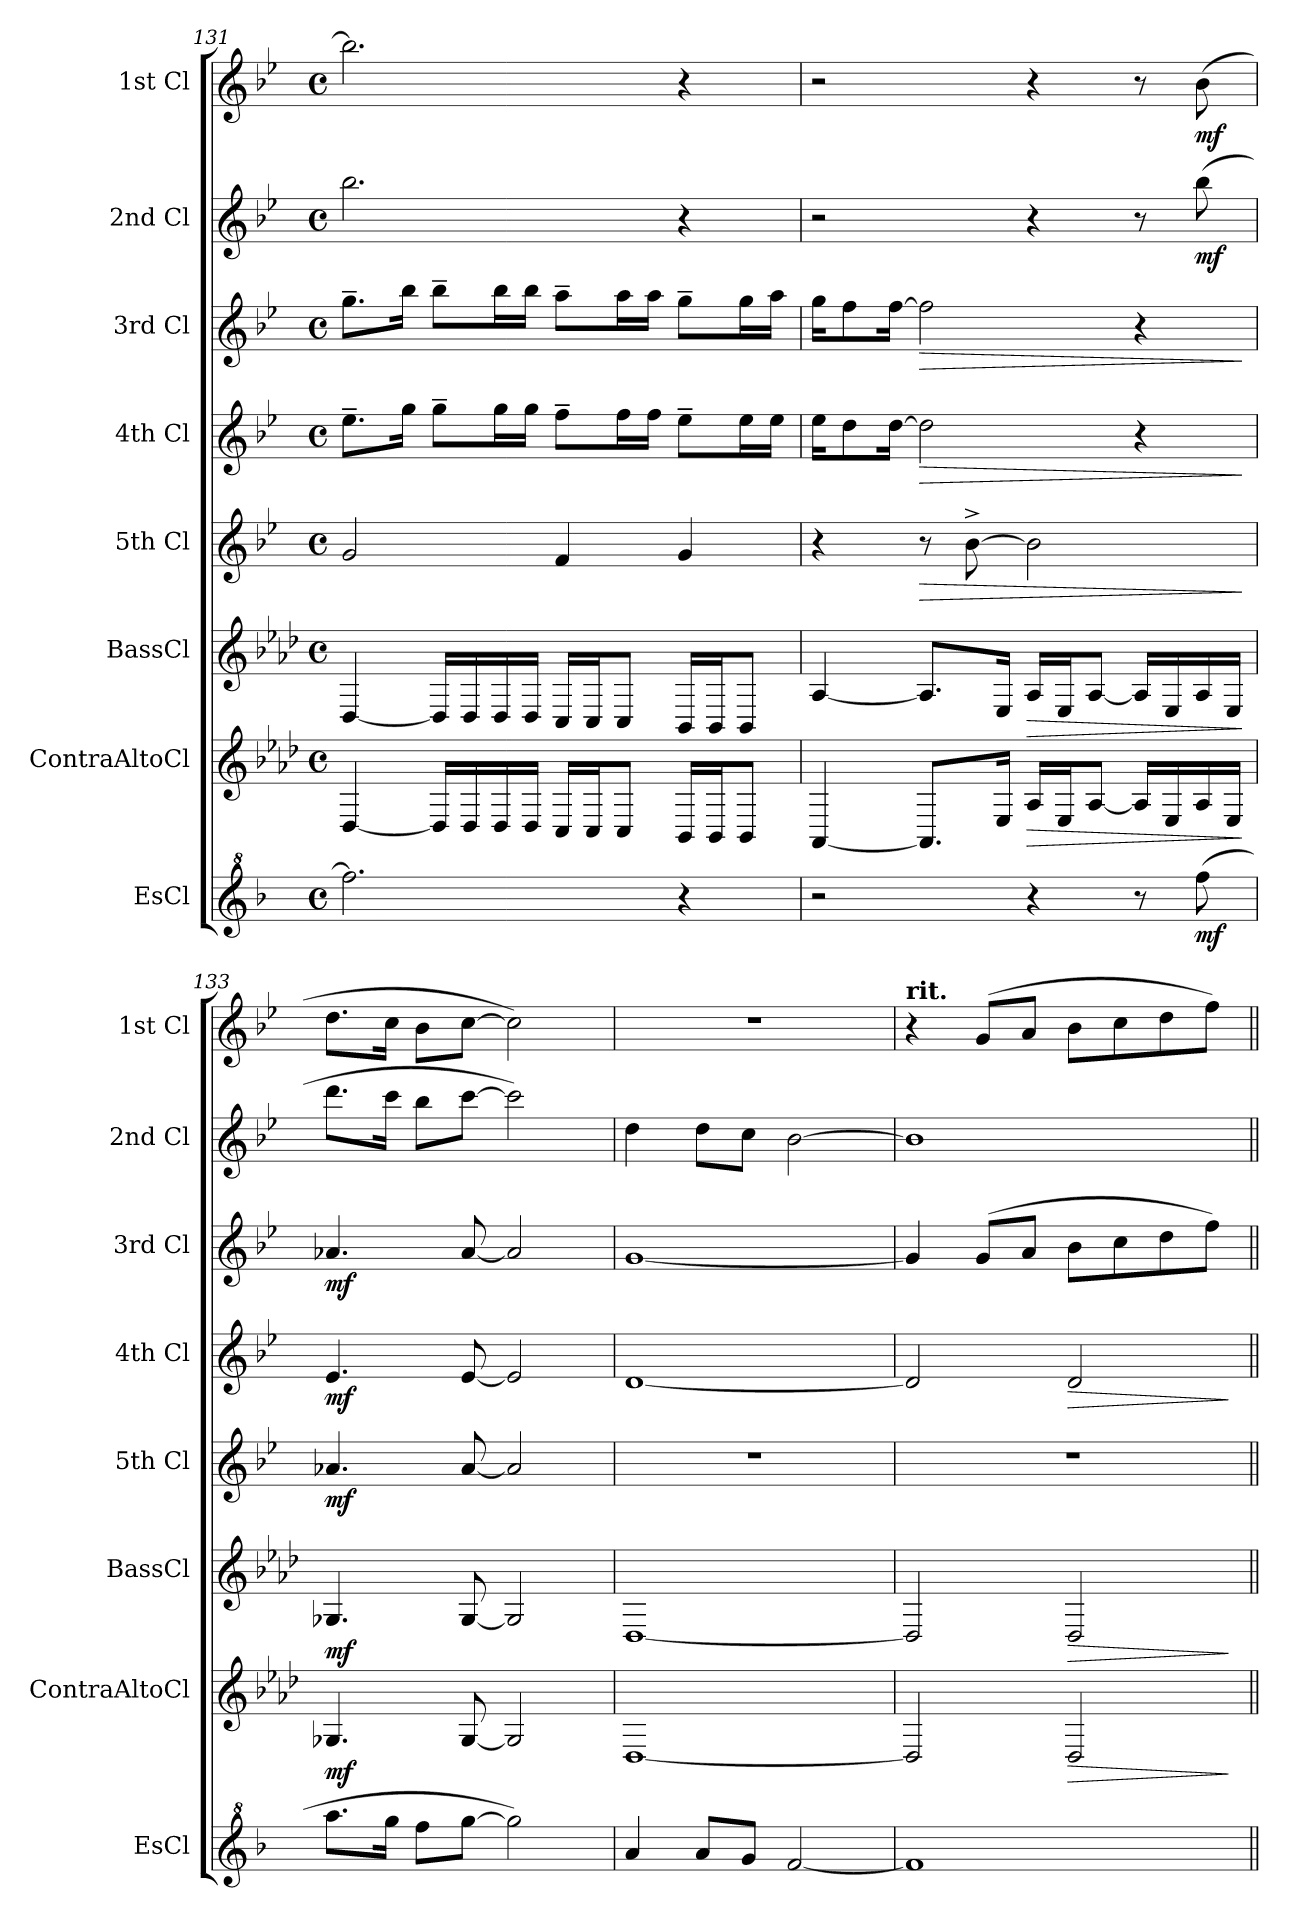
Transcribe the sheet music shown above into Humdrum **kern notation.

**kern	**dynam	**kern	**dynam	**kern	**dynam	**kern	**dynam	**kern	**dynam	**kern	**dynam	**kern	**dynam	**kern	**dynam
*part8	*part8	*part7	*part7	*part6	*part6	*part5	*part5	*part4	*part4	*part3	*part3	*part2	*part2	*part1	*part1
*staff8	*staff8	*staff7	*staff7	*staff6	*staff6	*staff5	*staff5	*staff4	*staff4	*staff3	*staff3	*staff2	*staff2	*staff1	*staff1
*I"EsCl	*	*I"ContraAltoCl	*	*I"BassCl	*	*I"5th Cl	*	*I"4th Cl	*	*I"3rd Cl	*	*I"2nd Cl	*	*I"1st Cl	*
*I'EsCl	*	*I'ContraAltoCl	*	*I'BassCl	*	*I'5th Cl	*	*I'4th Cl	*	*I'3rd Cl	*	*I'2nd Cl	*	*I'1st Cl	*
!!LO:PB:g=z
*clefG^2	*	*clefG2	*	*clefG2	*	*clefG2	*	*clefG2	*	*clefG2	*	*clefG2	*	*clefG2	*
*ITrd5c9	*	*ITrd12c21	*	*ITrd8c14	*	*ITrd1c2	*	*ITrd1c2	*	*ITrd1c2	*	*ITrd1c2	*	*ITrd1c2	*
*k[b-e-a-d-]	*	*k[b-e-a-d-]	*	*k[b-e-a-d-]	*	*k[b-e-a-d-]	*	*k[b-e-a-d-]	*	*k[b-e-a-d-]	*	*k[b-e-a-d-]	*	*k[b-e-a-d-]	*
*M4/4	*	*M4/4	*	*M4/4	*	*M4/4	*	*M4/4	*	*M4/4	*	*M4/4	*	*M4/4	*
*met(c)	*	*met(c)	*	*met(c)	*	*met(c)	*	*met(c)	*	*met(c)	*	*met(c)	*	*met(c)	*
=131	=131	=131	=131	=131	=131	=131	=131	=131	=131	=131	=131	=131	=131	=131	=131
2.aa-\]	.	[4DD-/	.	[4DD-/	.	2f/	.	8.dd-~\L	.	8.ff~\L	.	2.aa-\	.	2.aa-\]	.
.	.	.	.	.	.	.	.	16ff\Jk	.	16aa-\Jk	.	.	.	.	.
.	.	16DD-/LL]	.	16DD-/LL]	.	.	.	8ff~\L	.	8aa-~\L	.	.	.	.	.
.	.	16DD-/	.	16DD-/	.	.	.	.	.	.	.	.	.	.	.
.	.	16DD-/	.	16DD-/	.	.	.	16ff\L	.	16aa-\L	.	.	.	.	.
.	.	16DD-/JJ	.	16DD-/JJ	.	.	.	16ff\JJ	.	16aa-\JJ	.	.	.	.	.
.	.	16CC/LL	.	16CC/LL	.	4e-/	.	8ee-~\L	.	8gg~\L	.	.	.	.	.
.	.	16CC/J	.	16CC/J	.	.	.	.	.	.	.	.	.	.	.
.	.	8CC/J	.	8CC/J	.	.	.	16ee-\L	.	16gg\L	.	.	.	.	.
.	.	.	.	.	.	.	.	16ee-\JJ	.	16gg\JJ	.	.	.	.	.
4r	.	16BBB-/LL	.	16BBB-/LL	.	4f/	.	8dd-~\L	.	8ff~\L	.	4r	.	4r	.
.	.	16BBB-/J	.	16BBB-/J	.	.	.	.	.	.	.	.	.	.	.
.	.	8BBB-/J	.	8BBB-/J	.	.	.	16dd-\L	.	16ff\L	.	.	.	.	.
.	.	.	.	.	.	.	.	16dd-\JJ	.	16gg\JJ	.	.	.	.	.
=132	=132	=132	=132	=132	=132	=132	=132	=132	=132	=132	=132	=132	=132	=132	=132
2r	.	[4AAA-/	.	[4AA-/	.	4r	.	16dd-\KL	.	16ff\KL	.	2r	.	2r	.
.	.	.	.	.	.	.	.	8cc\	.	8ee-\	.	.	.	.	.
.	.	.	.	.	.	.	.	[16cc\Jk	.	[16ee-\Jk	.	.	.	.	.
!	!	!	!	!	!	!	!LO:HP:b	!	!LO:HP:b	!	!LO:HP:b	!	!	!	!
.	.	8.AAA-/L]	.	8.AA-/L]	.	8r	>	2cc\]	>	2ee-\]	>	.	.	.	.
.	.	.	.	.	.	[8a-^\	.	.	.	.	.	.	.	.	.
.	.	16EE-/Jk	.	16EE-/Jk	.	.	.	.	.	.	.	.	.	.	.
!	!	!	!LO:HP:b	!	!LO:HP:b	!	!	!	!	!	!	!	!	!	!
4r	.	16AA-/LL	>	16AA-/LL	>	2a-\]	.	.	.	.	.	4r	.	4r	.
.	.	16EE-/J	.	16EE-/J	.	.	.	.	.	.	.	.	.	.	.
.	.	[8AA-/J	.	[8AA-/J	.	.	.	.	.	.	.	.	.	.	.
8r	.	16AA-/LL]	.	16AA-/LL]	.	.	.	4r	.	4r	.	8r	.	8r	.
.	.	16EE-/	.	16EE-/	.	.	.	.	.	.	.	.	.	.	.
!	!LO:DY:b	!	!	!	!	!	!	!	!	!	!	!	!LO:DY:b	!	!LO:DY:b
(8aa-\	mf	16AA-/	.	16AA-/	.	.	.	.	.	.	.	(8aa-\	mf	(>8a-\	mf
.	.	16EE-/JJ	.	16EE-/JJ	.	.	.	.	.	.	.	.	.	.	.
.	.	.	]	.	]	.	]	.	]	.	]	.	.	.	.
=133	=133	=133	=133	=133	=133	=133	=133	=133	=133	=133	=133	=133	=133	=133	=133
!	!	!	!LO:DY:b	!	!LO:DY:b	!	!LO:DY:b	!	!LO:DY:b	!	!LO:DY:b	!	!	!	!
8.ccc\L	.	4.GG-X/	mf	4.GG-X/	mf	4.g-X/	mf	4.d-/	mf	4.g-X/	mf	8.ccc\L	.	8.cc\L	.
16bb-\Jk	.	.	.	.	.	.	.	.	.	.	.	16bb-\Jk	.	16b-\Jk	.
8aa-\L	.	.	.	.	.	.	.	.	.	.	.	8aa-\L	.	8a-\L	.
[8bb-\J	.	[8GG-/	.	[8GG-/	.	[8g-/	.	[8d-/	.	[8g-/	.	[8bb-\J	.	[8b-\J	.
2bb-\])	.	2GG-/]	.	2GG-/]	.	2g-/]	.	2d-/]	.	2g-/]	.	2bb-\])	.	2b-\])	.
=134	=134	=134	=134	=134	=134	=134	=134	=134	=134	=134	=134	=134	=134	=134	=134
4cc/	.	[1DD-	.	[1DD-	.	1r	.	[1c	.	[1f	.	4cc\	.	1r	.
8cc/L	.	.	.	.	.	.	.	.	.	.	.	8cc\L	.	.	.
8b-/J	.	.	.	.	.	.	.	.	.	.	.	8b-\J	.	.	.
[2a-/	.	.	.	.	.	.	.	.	.	.	.	[2a-\	.	.	.
!!LO:LB:g=z
=135	=135	=135	=135	=135	=135	=135	=135	=135	=135	=135	=135	=135	=135	=135	=135
!	!	!	!	!	!	!	!	!	!	!	!	!	!	!LO:TX:a:B:t=rit.	!
1a-]	.	2DD-/]	.	2DD-/]	.	1r	.	2c/]	.	4f/]	.	1a-]	.	4r	.
.	.	.	.	.	.	.	.	.	.	(8f/L	.	.	.	(8f/L	.
.	.	.	.	.	.	.	.	.	.	8g/J	.	.	.	8g/J	.
!	!	!	!LO:HP:b	!	!LO:HP:b	!	!	!	!LO:HP:b	!	!	!	!	!	!
.	.	2DD-/	>	2DD-/	>	.	.	2c/	>	8a-\L	.	.	.	8a-\L	.
.	.	.	.	.	.	.	.	.	.	8b-\	.	.	.	8b-\	.
.	.	.	.	.	.	.	.	.	.	8cc\	.	.	.	8cc\	.
.	.	.	.	.	.	.	.	.	.	8ee-\J)	.	.	.	8ee-\J)	.
.	.	.	]	.	]	.	.	.	]	.	.	.	.	.	.
=||	=||	=||	=||	=||	=||	=||	=||	=||	=||	=||	=||	=||	=||	=||	=||
*-	*-	*-	*-	*-	*-	*-	*-	*-	*-	*-	*-	*-	*-	*-	*-
